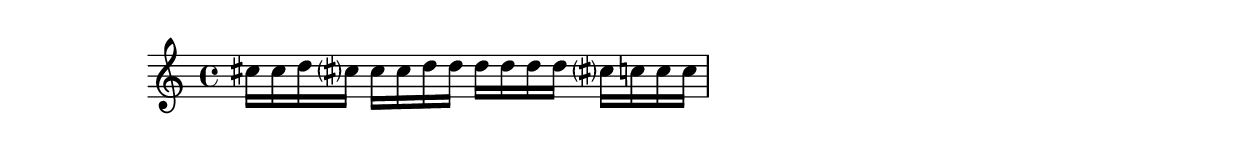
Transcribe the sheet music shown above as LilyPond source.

\version "2.19.20"

{ \relative c'' {
      \accidentalStyle neo-modern-cautionary
      \override AccidentalSuggestion.font-size = #-2
      
      cis16 cis d cis    cis cis d d    d d d d     cis c c c
  }
 }